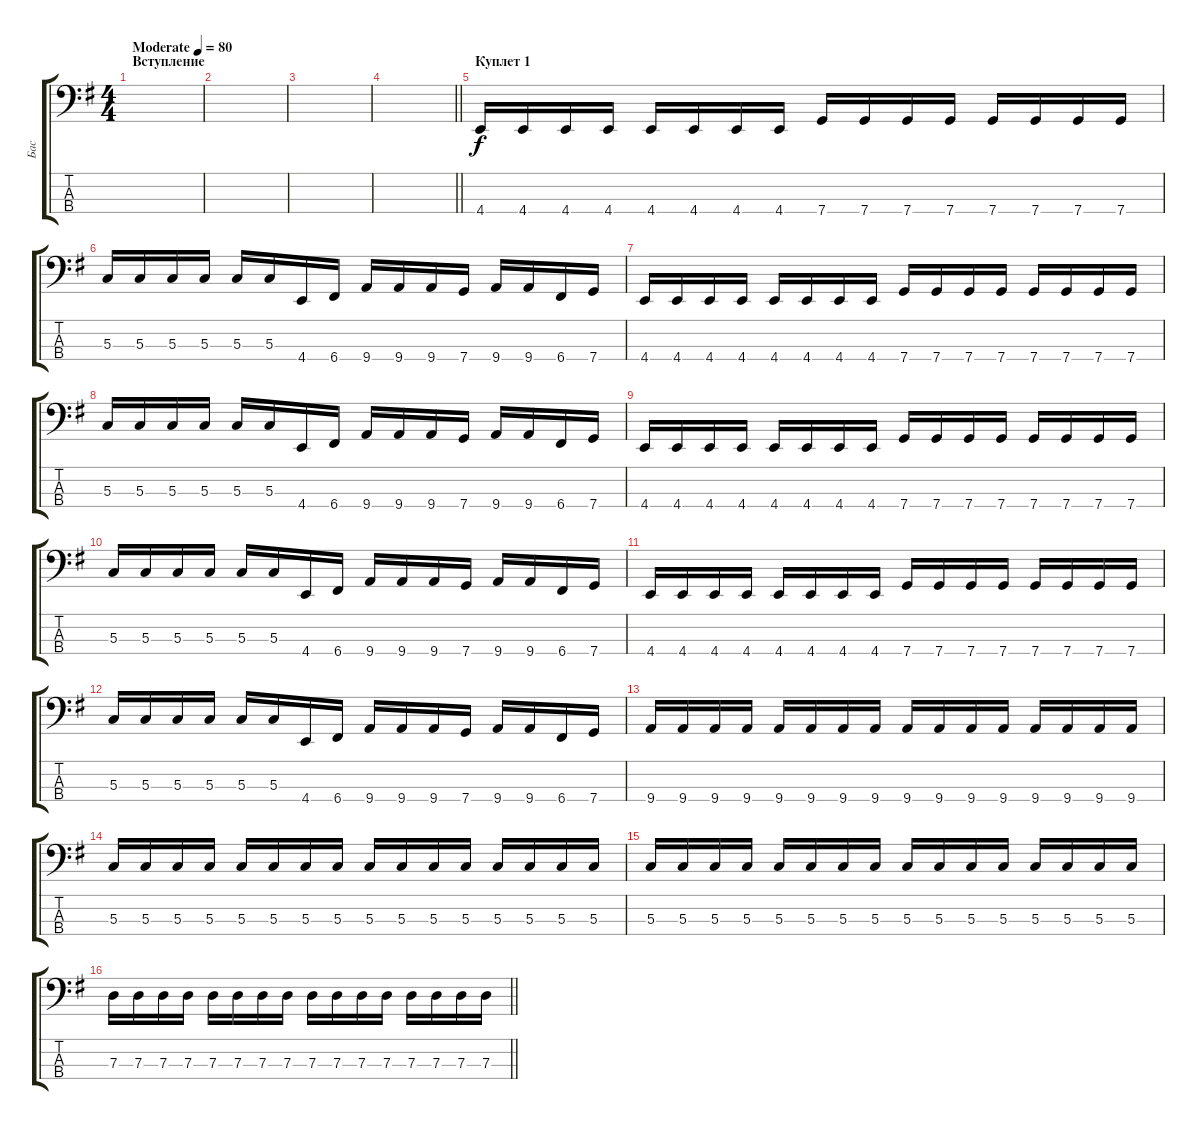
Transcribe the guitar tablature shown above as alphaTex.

\track ("Бас" "Бас") {instrument electricbassfinger}
\staff {score tabs}
\tuning (F2 C2 G1 C1) {hide}
\ts (4 4)
\section ("" "Вступление")
\tempo (80 "Moderate")
\clef f4
\ks eminor
|
|
|
\barLineRight lightlight
|
\section ("" "Куплет 1")
4.4.16 4.4.16 4.4.16 4.4.16 4.4.16 4.4.16 4.4.16 4.4.16 7.4.16 7.4.16 7.4.16 7.4.16 7.4.16 7.4.16 7.4.16 7.4.16 |
5.3.16 5.3.16 5.3.16 5.3.16 5.3.16 5.3.16 4.4.16 6.4.16 9.4.16 9.4.16 9.4.16 7.4.16 9.4.16 9.4.16 6.4.16 7.4.16 |
4.4.16 4.4.16 4.4.16 4.4.16 4.4.16 4.4.16 4.4.16 4.4.16 7.4.16 7.4.16 7.4.16 7.4.16 7.4.16 7.4.16 7.4.16 7.4.16 |
5.3.16 5.3.16 5.3.16 5.3.16 5.3.16 5.3.16 4.4.16 6.4.16 9.4.16 9.4.16 9.4.16 7.4.16 9.4.16 9.4.16 6.4.16 7.4.16 |
4.4.16 4.4.16 4.4.16 4.4.16 4.4.16 4.4.16 4.4.16 4.4.16 7.4.16 7.4.16 7.4.16 7.4.16 7.4.16 7.4.16 7.4.16 7.4.16 |
5.3.16 5.3.16 5.3.16 5.3.16 5.3.16 5.3.16 4.4.16 6.4.16 9.4.16 9.4.16 9.4.16 7.4.16 9.4.16 9.4.16 6.4.16 7.4.16 |
4.4.16 4.4.16 4.4.16 4.4.16 4.4.16 4.4.16 4.4.16 4.4.16 7.4.16 7.4.16 7.4.16 7.4.16 7.4.16 7.4.16 7.4.16 7.4.16 |
5.3.16 5.3.16 5.3.16 5.3.16 5.3.16 5.3.16 4.4.16 6.4.16 9.4.16 9.4.16 9.4.16 7.4.16 9.4.16 9.4.16 6.4.16 7.4.16 |
9.4.16 9.4.16 9.4.16 9.4.16 9.4.16 9.4.16 9.4.16 9.4.16 9.4.16 9.4.16 9.4.16 9.4.16 9.4.16 9.4.16 9.4.16 9.4.16 |
5.3.16 5.3.16 5.3.16 5.3.16 5.3.16 5.3.16 5.3.16 5.3.16 5.3.16 5.3.16 5.3.16 5.3.16 5.3.16 5.3.16 5.3.16 5.3.16 |
5.3.16 5.3.16 5.3.16 5.3.16 5.3.16 5.3.16 5.3.16 5.3.16 5.3.16 5.3.16 5.3.16 5.3.16 5.3.16 5.3.16 5.3.16 5.3.16 |
\barLineRight lightlight
7.3.16 7.3.16 7.3.16 7.3.16 7.3.16 7.3.16 7.3.16 7.3.16 7.3.16 7.3.16 7.3.16 7.3.16 7.3.16 7.3.16 7.3.16 7.3.16
